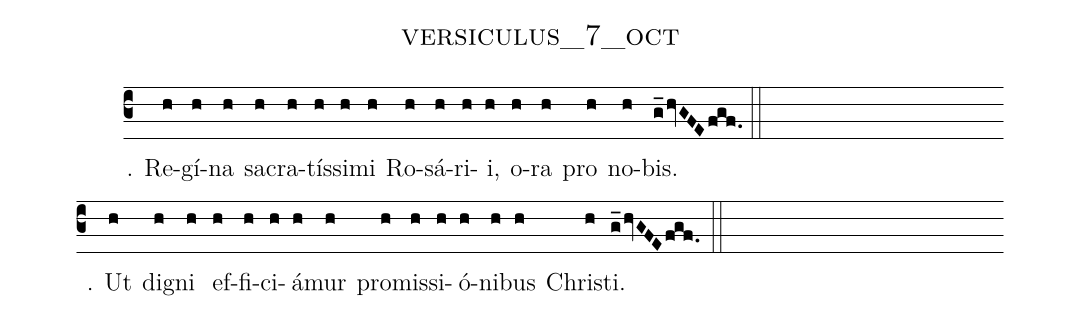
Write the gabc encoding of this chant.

name: versiculus_7_oct;
%%
(c3) ℣. Re(h)gí(h)na(h) sa(h)cra(h)tís(h)si(h)mi(h) Ro(h)sá(h)ri(h)i,(h) o(h)ra(h) pro(h) no(h)bis.(g_hvGFEfgf.) (::) (Z-)
℟. Ut(h) di(h)gni(h) ef(h)fi(h)ci(h)á(h)mur(h) pro(h)mis(h)si(h)ó(h)ni(h)bus(h) Chri(h)sti.(g_hvGFEfgf.) (::)
